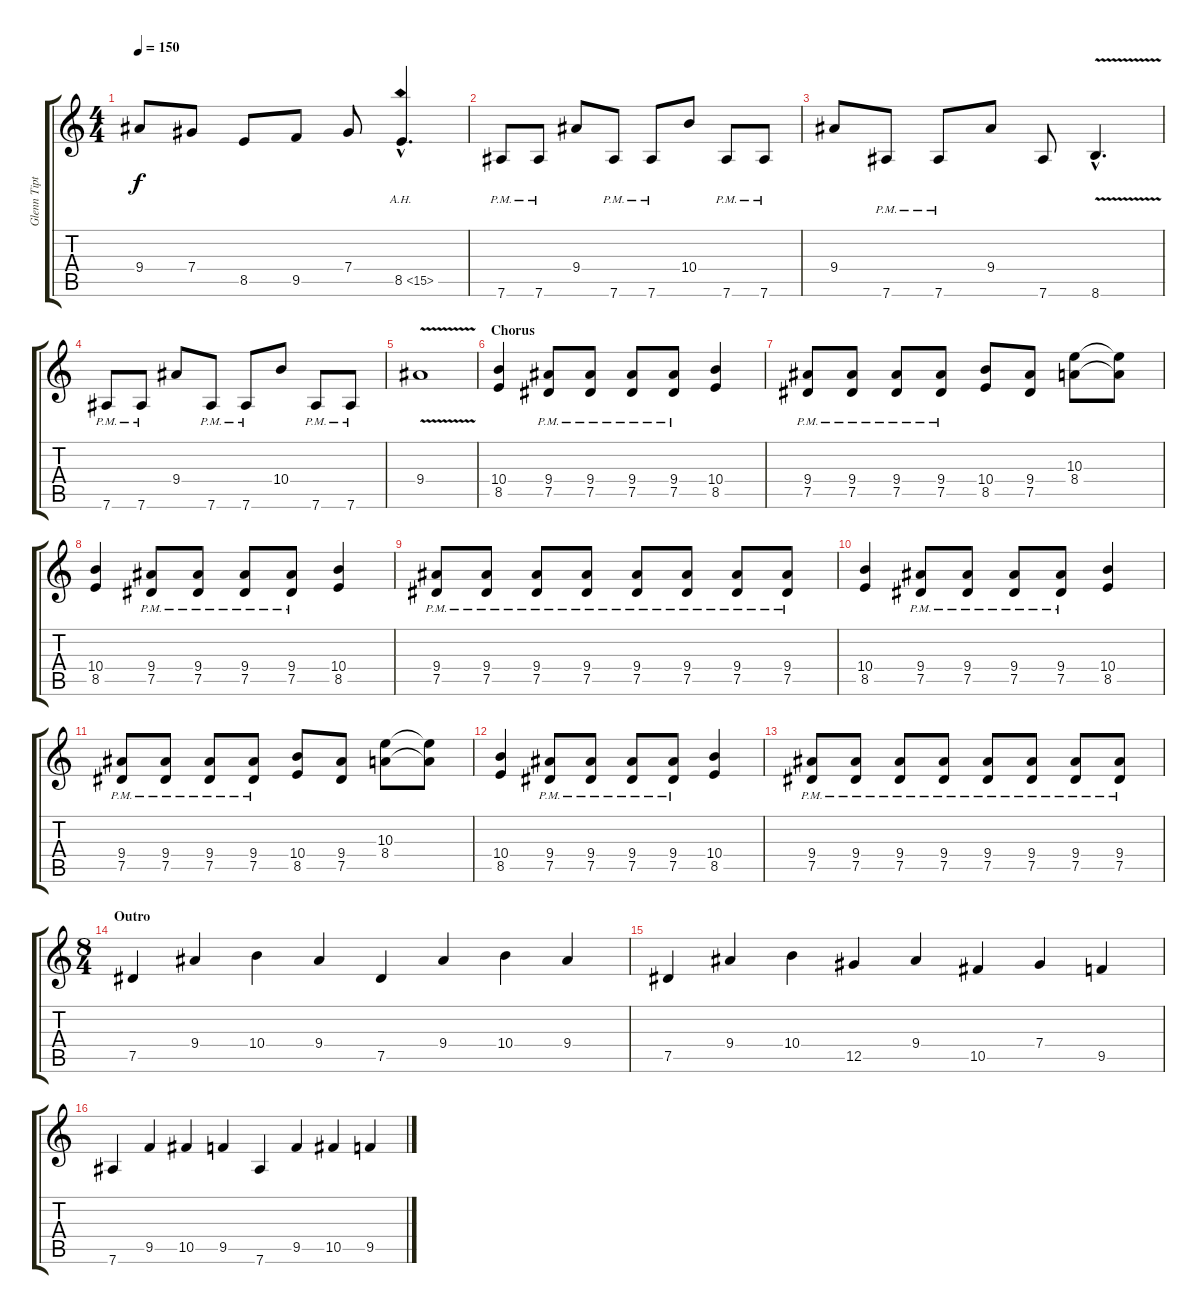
\track ("Glenn Tipton" "Glenn Tipt") {instrument distortionguitar}
\staff {score tabs}
\tuning (Eb4 Bb3 Gb3 Db3 Ab2 Eb2) {hide}
\ts (4 4)
\tempo 150
\clef g2
\ks c
9.4{t}.8{dy f} 7.4.8 8.5.8 9.5.8 7.4.8 8.5{ah 7 hac}.4{d} |
7.6{pm}.8 7.6{pm}.8 9.4.8 7.6{pm}.8 7.6{pm}.8 10.4.8 7.6{pm}.8 7.6{pm}.8 |
9.4.8 7.6{pm}.8 7.6{pm}.8 9.4.8 7.6.8 8.6{v hac}.4{d} |
7.6{pm}.8 7.6{pm}.8 9.4.8 7.6{pm}.8 7.6{pm}.8 10.4.8 7.6{pm}.8 7.6{pm}.8 |
9.4{v}.1 |
\section ("" "Chorus")
(10.4 8.5).4 (9.4{pm} 7.5{pm}).8 (9.4{pm} 7.5{pm}).8 (9.4{pm} 7.5{pm}).8 (9.4{pm} 7.5{pm}).8 (10.4 8.5).4 |
(9.4{pm} 7.5{pm}).8 (9.4{pm} 7.5{pm}).8 (9.4{pm} 7.5{pm}).8 (9.4{pm} 7.5{pm}).8 (10.4 8.5).8 (9.4 7.5).8 (10.3 8.4).8 (10.3{t} 8.4{t}).8 |
(10.4 8.5).4 (9.4{pm} 7.5{pm}).8 (9.4{pm} 7.5{pm}).8 (9.4{pm} 7.5{pm}).8 (9.4{pm} 7.5{pm}).8 (10.4 8.5).4 |
(9.4{pm} 7.5{pm}).8 (9.4{pm} 7.5{pm}).8 (9.4{pm} 7.5{pm}).8 (9.4{pm} 7.5{pm}).8 (9.4{pm} 7.5{pm}).8 (9.4{pm} 7.5{pm}).8 (9.4{pm} 7.5{pm}).8 (9.4{pm} 7.5{pm}).8 |
(10.4 8.5).4 (9.4{pm} 7.5{pm}).8 (9.4{pm} 7.5{pm}).8 (9.4{pm} 7.5{pm}).8 (9.4{pm} 7.5{pm}).8 (10.4 8.5).4 |
(9.4{pm} 7.5{pm}).8 (9.4{pm} 7.5{pm}).8 (9.4{pm} 7.5{pm}).8 (9.4{pm} 7.5{pm}).8 (10.4 8.5).8 (9.4 7.5).8 (10.3 8.4).8 (10.3{t} 8.4{t}).8 |
(10.4 8.5).4 (9.4{pm} 7.5{pm}).8 (9.4{pm} 7.5{pm}).8 (9.4{pm} 7.5{pm}).8 (9.4{pm} 7.5{pm}).8 (10.4 8.5).4 |
(9.4{pm} 7.5{pm}).8 (9.4{pm} 7.5{pm}).8 (9.4{pm} 7.5{pm}).8 (9.4{pm} 7.5{pm}).8 (9.4{pm} 7.5{pm}).8 (9.4{pm} 7.5{pm}).8 (9.4{pm} 7.5{pm}).8 (9.4{pm} 7.5{pm}).8 |
\ts (8 4)
\section ("" "Outro")
7.5.4 9.4.4 10.4.4 9.4.4 7.5.4 9.4.4 10.4.4 9.4.4 |
7.5.4 9.4.4 10.4.4 12.5.4 9.4.4 10.5.4 7.4.4 9.5.4 |
7.6.4 9.5.4 10.5.4 9.5.4 7.6.4 9.5.4 10.5.4 9.5.4
